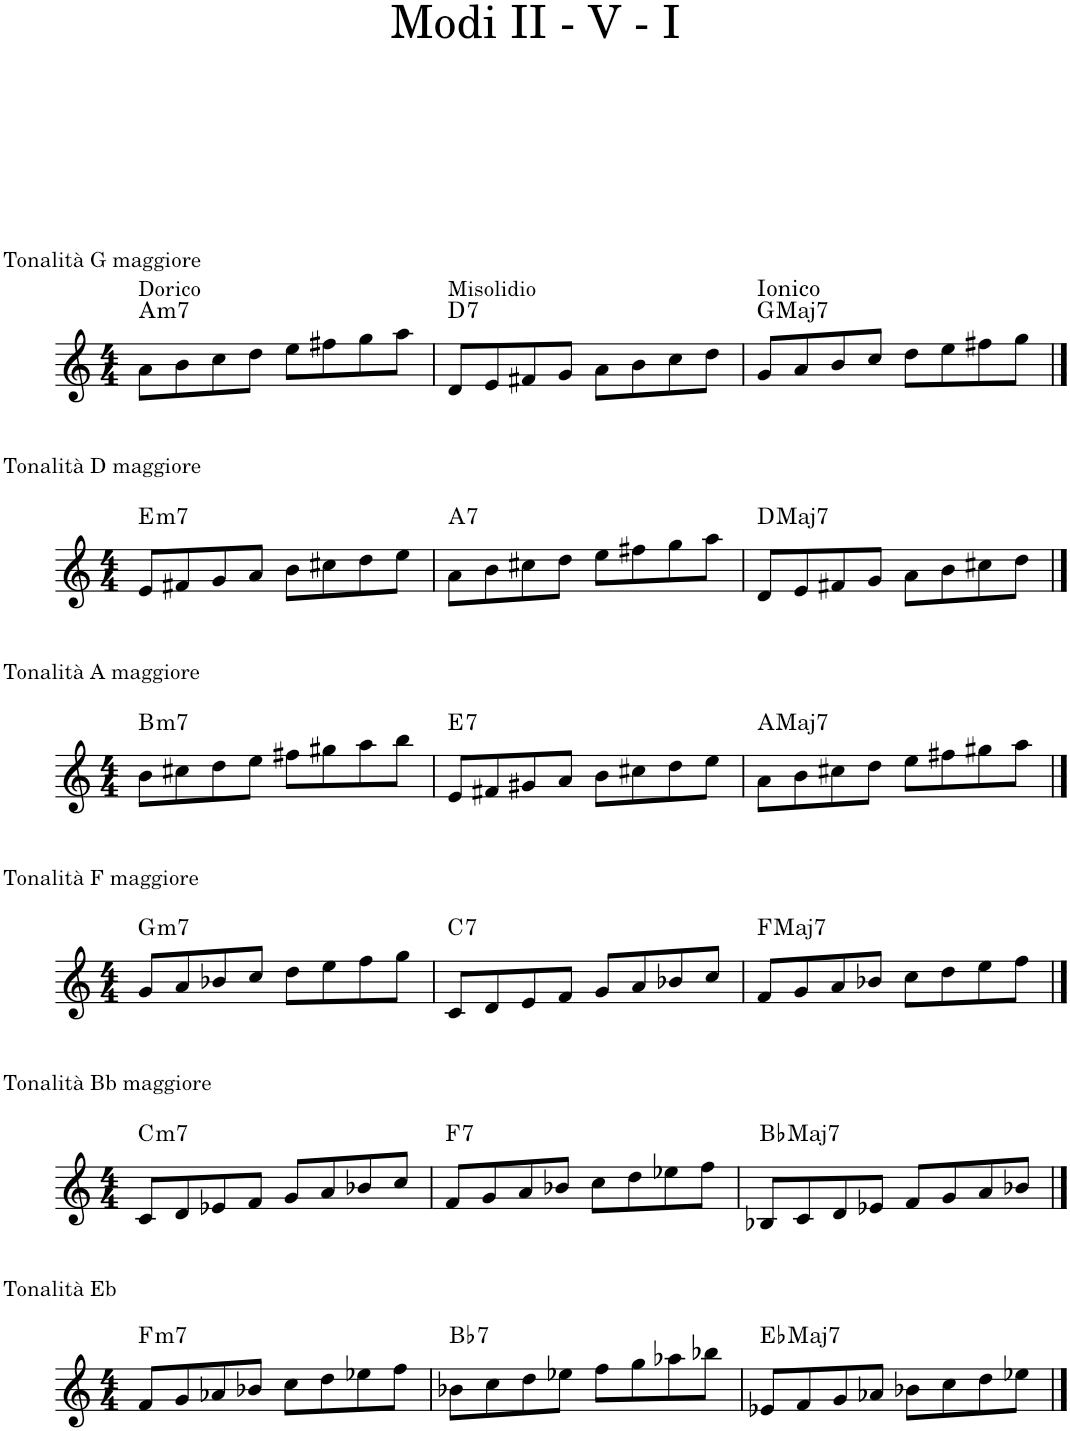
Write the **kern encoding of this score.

**kern	**harte
*part1	*part1
*staff1	*
*I"Piano	*
*I'Pno.	*
*clefG2	*
*k[]	*
*M4/4	*
=1	=1
!LO:TX:a:t=Tonalità G maggiore	!
!LO:TX:a:t=Dorico	!LO:H:kt=m7
8a\L	A:min7
8b\	.
8cc\	.
8dd\J	.
8ee\L	.
8ff#X\	.
8gg\	.
8aa\J	.
=2	=2
!LO:TX:a:t=Misolidio	!LO:H:kt=7
8d/L	D:7
8e/	.
8f#X/	.
8g/J	.
8a\L	.
8b\	.
8cc\	.
8dd\J	.
=3	=3
!	!LO:H:n=1:kt=Maj7
!	!LO:H:n=2:kt=Ionico
8g/L	G:maj7 N
8a/	.
8b/	.
8cc/J	.
8dd\L	.
8ee\	.
8ff#X\	.
8gg\J	.
!!LO:LB:g=z
==1	==1
*M4/4	*
!LO:TX:a:t=Tonalità D maggiore	!LO:H:kt=m7
8e/L	E:min7
8f#X/	.
8g/	.
8a/J	.
8b\L	.
8cc#X\	.
8dd\	.
8ee\J	.
=2	=2
!	!LO:H:kt=7
8a\L	A:7
8b\	.
8cc#X\	.
8dd\J	.
8ee\L	.
8ff#X\	.
8gg\	.
8aa\J	.
=3	=3
!	!LO:H:kt=Maj7
8d/L	D:maj7
8e/	.
8f#X/	.
8g/J	.
8a\L	.
8b\	.
8cc#X\	.
8dd\J	.
!!LO:LB:g=z
==1	==1
*M4/4	*
!LO:TX:a:t=Tonalità A maggiore	!LO:H:kt=m7
8b\L	B:min7
8cc#X\	.
8dd\	.
8ee\J	.
8ff#X\L	.
8gg#X\	.
8aa\	.
8bb\J	.
=2	=2
!	!LO:H:kt=7
8e/L	E:7
8f#X/	.
8g#X/	.
8a/J	.
8b\L	.
8cc#X\	.
8dd\	.
8ee\J	.
=3	=3
!	!LO:H:kt=Maj7
8a\L	A:maj7
8b\	.
8cc#X\	.
8dd\J	.
8ee\L	.
8ff#X\	.
8gg#X\	.
8aa\J	.
!!LO:LB:g=z
==1	==1
*M4/4	*
!LO:TX:a:t=Tonalità F maggiore	!LO:H:kt=m7
8g/L	G:min7
8a/	.
8b-X/	.
8cc/J	.
8dd\L	.
8ee\	.
8ff\	.
8gg\J	.
=2	=2
!	!LO:H:kt=7
8c/L	C:7
8d/	.
8e/	.
8f/J	.
8g/L	.
8a/	.
8b-X/	.
8cc/J	.
=3	=3
!	!LO:H:kt=Maj7
8f/L	F:maj7
8g/	.
8a/	.
8b-X/J	.
8cc\L	.
8dd\	.
8ee\	.
8ff\J	.
!!LO:LB:g=z
==1	==1
*M4/4	*
!LO:TX:a:t=Tonalità Bb maggiore	!LO:H:kt=m7
8c/L	C:min7
8d/	.
8e-X/	.
8f/J	.
8g/L	.
8a/	.
8b-X/	.
8cc/J	.
=2	=2
!	!LO:H:kt=7
8f/L	F:7
8g/	.
8a/	.
8b-X/J	.
8cc\L	.
8dd\	.
8ee-X\	.
8ff\J	.
=3	=3
!	!LO:H:kt=Maj7
8B-X/L	Bb:maj7
8c/	.
8d/	.
8e-X/J	.
8f/L	.
8g/	.
8a/	.
8b-X/J	.
!!LO:LB:g=z
==1	==1
*M4/4	*
!LO:TX:a:t=Tonalità Eb	!LO:H:kt=m7
8f/L	F:min7
8g/	.
8a-X/	.
8b-X/J	.
8cc\L	.
8dd\	.
8ee-X\	.
8ff\J	.
=2	=2
!	!LO:H:kt=7
8b-X\L	Bb:7
8cc\	.
8dd\	.
8ee-X\J	.
8ff\L	.
8gg\	.
8aa-X\	.
8bb-X\J	.
=3	=3
!	!LO:H:kt=Maj7
8e-X/L	Eb:maj7
8f/	.
8g/	.
8a-X/J	.
8b-X\L	.
8cc\	.
8dd\	.
8ee-X\J	.
==	==
*-	*-
